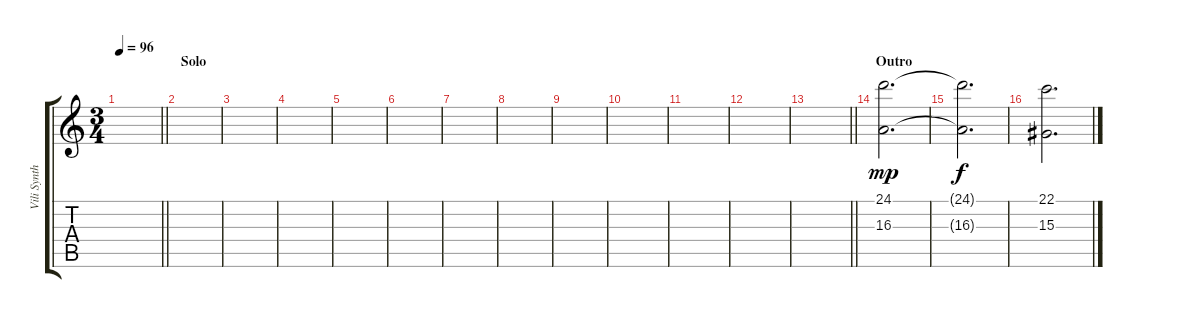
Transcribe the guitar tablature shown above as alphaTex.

\track ("Vili Synth" "Vili Synth") {instrument stringensemble1}
\staff {score tabs}
\tuning (D4 A3 F3 C3 G2 D2) {hide}
\ts (3 4)
\tempo 96
\clef g2
\barLineRight lightlight
\ks c
|
\section ("" "Solo")
|
|
|
|
|
|
|
|
|
|
|
\barLineRight lightlight
|
\section ("" "Outro")
(24.1 16.3).2{d dy mp} |
(24.1{t} 16.3{t}).2{d dy f} |
(22.1 15.3).2{d}
